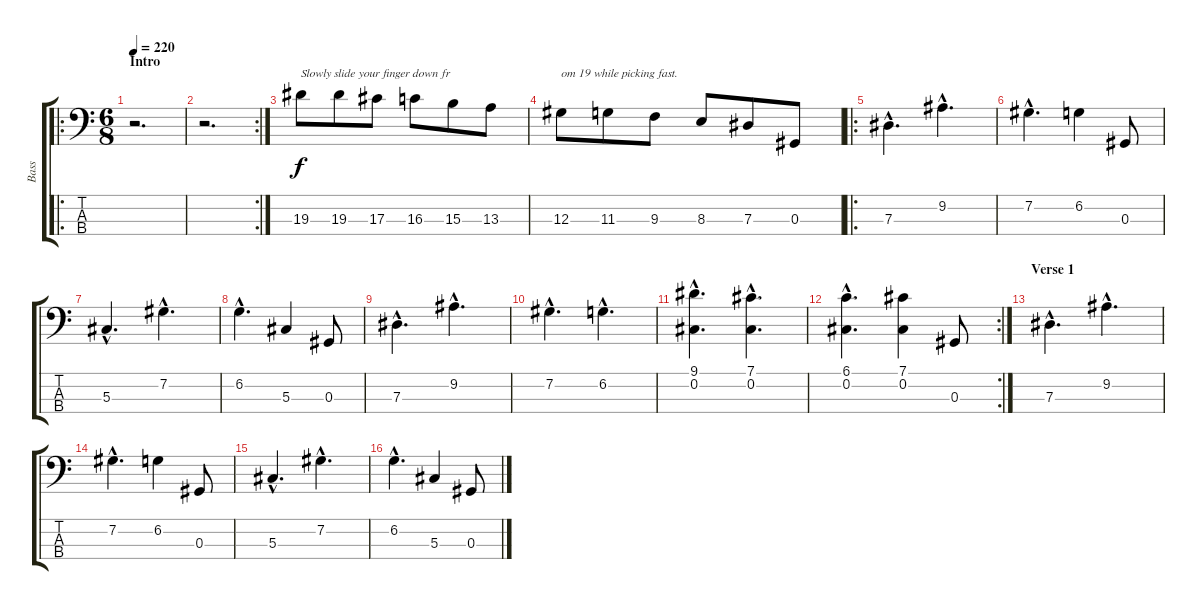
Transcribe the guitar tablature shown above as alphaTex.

\track ("Bass" "Bass") {instrument electricbasspick}
\staff {score tabs}
\tuning (Gb2 Db2 Ab1 Eb1) {hide}
\ro
\ts (6 8)
\section ("" "Intro")
\tempo 220
\clef f4
\ks c
r.2{d dy f instrument electricbasspick} |
\rc 2
r.2{d} |
19.3.8{txt "Slowly slide your finger down fr" instrument electricguitarmuted} 19.3.8 17.3.8 16.3.8 15.3.8 13.3.8 |
12.3.8{txt "om 19 while picking fast."} 11.3.8 9.3.8 8.3.8 7.3.8 0.3.8{volume 9 instrument electricbasspick} |
\ro
7.3{hac}.4{d} 9.2{hac}.4{d} |
7.2{hac}.4{d} 6.2.4 0.3.8 |
5.3{hac}.4{d} 7.2{hac}.4{d} |
6.2{hac}.4{d} 5.3.4 0.3.8 |
7.3{hac}.4{d} 9.2{hac}.4{d} |
7.2{hac}.4{d} 6.2{hac}.4{d} |
(9.1{hac} 0.2{hac}).4{d} (7.1{hac} 0.2{hac}).4{d} |
\rc 2
(6.1{hac} 0.2{hac}).4{d} (7.1 0.2).4 0.3.8 |
\section ("" "Verse 1")
7.3{hac}.4{d} 9.2{hac}.4{d} |
7.2{hac}.4{d} 6.2.4 0.3.8 |
5.3{hac}.4{d} 7.2{hac}.4{d} |
6.2{hac}.4{d} 5.3.4 0.3.8
